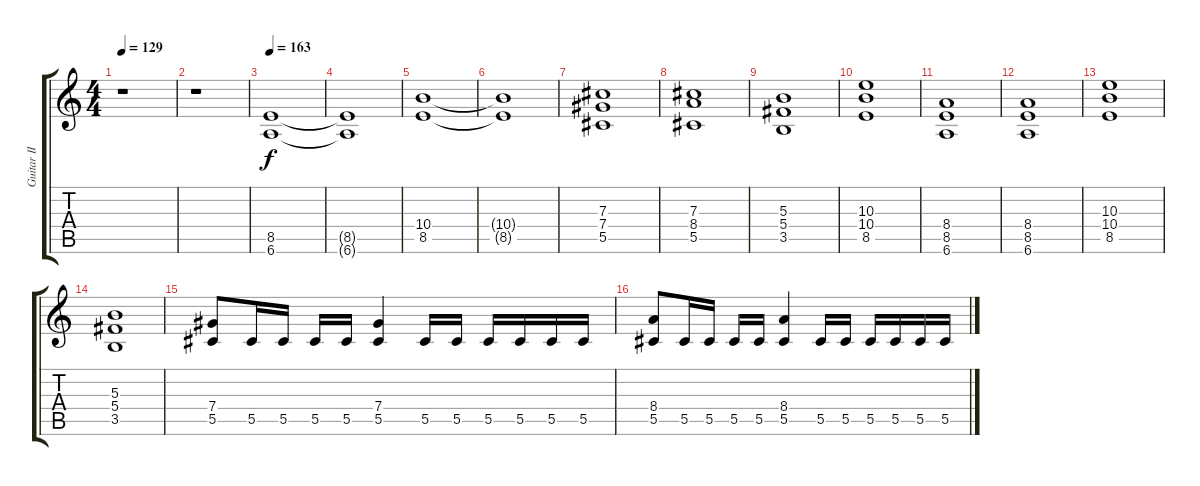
\track ("Guitar II" "Guitar II") {instrument overdrivenguitar}
\staff {score tabs}
\tuning (Eb4 Bb3 Gb3 Db3 Ab2 Eb2) {hide}
\ts (4 4)
\tempo 129
\clef g2
\ks c
r.1{dy f} |
r.1 |
\tempo 163
(8.5 6.6).1 |
(8.5{t} 6.6{t}).1 |
(10.4 8.5).1 |
(10.4{t} 8.5{t}).1 |
(7.3 7.4 5.5).1{volume 16 balance 8} |
(7.3 8.4 5.5).1 |
(5.3 5.4 3.5).1 |
(10.3 10.4 8.5).1 |
(8.4 8.5 6.6).1 |
(8.4 8.5 6.6).1 |
(10.3 10.4 8.5).1 |
(5.3 5.4 3.5).1 |
(7.4 5.5).8 5.5.16 5.5.16 5.5.16 5.5.16 (7.4 5.5).4 5.5.16 5.5.16 5.5.16 5.5.16 5.5.16 5.5.16 |
(8.4 5.5).8 5.5.16 5.5.16 5.5.16 5.5.16 (8.4 5.5).4 5.5.16 5.5.16 5.5.16 5.5.16 5.5.16 5.5.16
